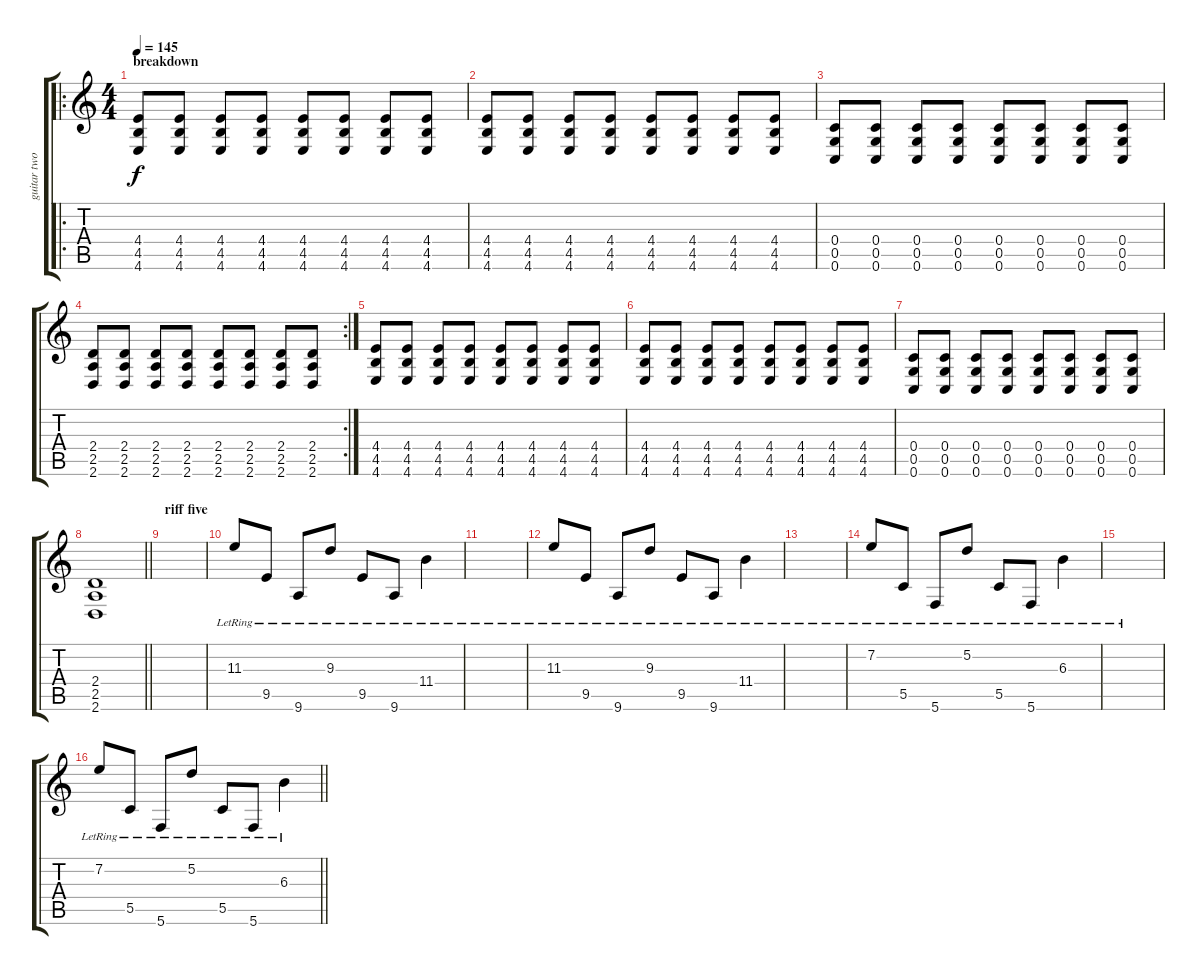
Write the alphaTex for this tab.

\track ("guitar two" "guitar two") {instrument acousticguitarsteel}
\staff {score tabs}
\tuning (D4 A3 F3 C3 G2 C2) {hide}
\ro
\ts (4 4)
\section ("" "breakdown")
\tempo 145
\clef g2
\ks c
(4.4 4.5 4.6).8{dy f} (4.4 4.5 4.6).8 (4.4 4.5 4.6).8 (4.4 4.5 4.6).8 (4.4 4.5 4.6).8 (4.4 4.5 4.6).8 (4.4 4.5 4.6).8 (4.4 4.5 4.6).8 |
(4.4 4.5 4.6).8 (4.4 4.5 4.6).8 (4.4 4.5 4.6).8 (4.4 4.5 4.6).8 (4.4 4.5 4.6).8 (4.4 4.5 4.6).8 (4.4 4.5 4.6).8 (4.4 4.5 4.6).8 |
(0.4 0.5 0.6).8 (0.4 0.5 0.6).8 (0.4 0.5 0.6).8 (0.4 0.5 0.6).8 (0.4 0.5 0.6).8 (0.4 0.5 0.6).8 (0.4 0.5 0.6).8 (0.4 0.5 0.6).8 |
\rc 2
(2.4 2.5 2.6).8 (2.4 2.5 2.6).8 (2.4 2.5 2.6).8 (2.4 2.5 2.6).8 (2.4 2.5 2.6).8 (2.4 2.5 2.6).8 (2.4 2.5 2.6).8 (2.4 2.5 2.6).8 |
(4.4 4.5 4.6).8 (4.4 4.5 4.6).8 (4.4 4.5 4.6).8 (4.4 4.5 4.6).8 (4.4 4.5 4.6).8 (4.4 4.5 4.6).8 (4.4 4.5 4.6).8 (4.4 4.5 4.6).8 |
(4.4 4.5 4.6).8 (4.4 4.5 4.6).8 (4.4 4.5 4.6).8 (4.4 4.5 4.6).8 (4.4 4.5 4.6).8 (4.4 4.5 4.6).8 (4.4 4.5 4.6).8 (4.4 4.5 4.6).8 |
(0.4 0.5 0.6).8 (0.4 0.5 0.6).8 (0.4 0.5 0.6).8 (0.4 0.5 0.6).8 (0.4 0.5 0.6).8 (0.4 0.5 0.6).8 (0.4 0.5 0.6).8 (0.4 0.5 0.6).8 |
\barLineRight lightlight
(2.4 2.5 2.6).1 |
\section ("" "riff five")
|
11.3{lr}.8 9.5{lr}.8 9.6{lr}.8 9.3{lr}.8 9.5{lr}.8 9.6{lr}.8 11.4{lr}.4 |
|
11.3{lr}.8 9.5{lr}.8 9.6{lr}.8 9.3{lr}.8 9.5{lr}.8 9.6{lr}.8 11.4{lr}.4 |
|
7.2{lr}.8 5.5{lr}.8 5.6{lr}.8 5.2{lr}.8 5.5{lr}.8 5.6{lr}.8 6.3{lr}.4 |
|
\barLineRight lightlight
7.2{lr}.8 5.5{lr}.8 5.6{lr}.8 5.2{lr}.8 5.5{lr}.8 5.6{lr}.8 6.3{lr}.4
